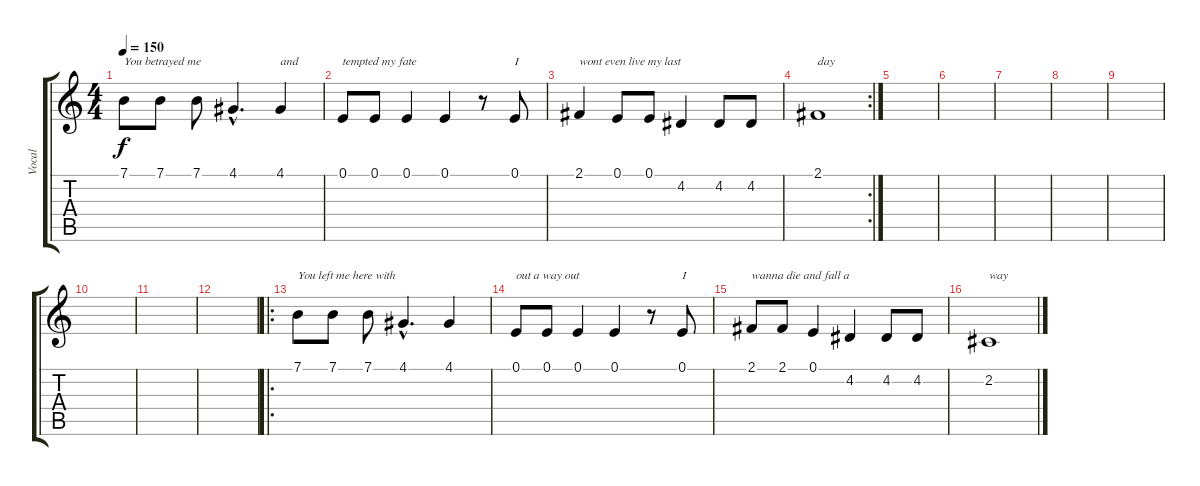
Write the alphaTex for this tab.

\track ("Vocal" "Vocal") {instrument tenorsax}
\staff {score tabs}
\tuning (E4 B3 G3 D3 A2 E2) {hide}
\ts (4 4)
\tempo 150
\clef g2
\ks c
7.1.8{txt "You betrayed me" dy f} 7.1.8 7.1.8 4.1{hac}.4{d} 4.1.4{txt "and"} |
0.1.8{txt "tempted my fate"} 0.1.8 0.1.4 0.1.4 r.8 0.1.8{txt "I"} |
2.1.4{txt "wont even live my last"} 0.1.8 0.1.8 4.2.4 4.2.8 4.2.8 |
\rc 2
2.1.1{txt "day"} |
|
|
|
|
|
|
|
|
\ro
7.1.8{txt "You left me here with"} 7.1.8 7.1.8 4.1{hac}.4{d} 4.1.4 |
0.1.8{txt "out a way out"} 0.1.8 0.1.4 0.1.4 r.8 0.1.8{txt "I"} |
2.1.8{txt "wanna die and fall a"} 2.1.8 0.1.4 4.2.4 4.2.8 4.2.8 |
2.2.1{txt "way"}
